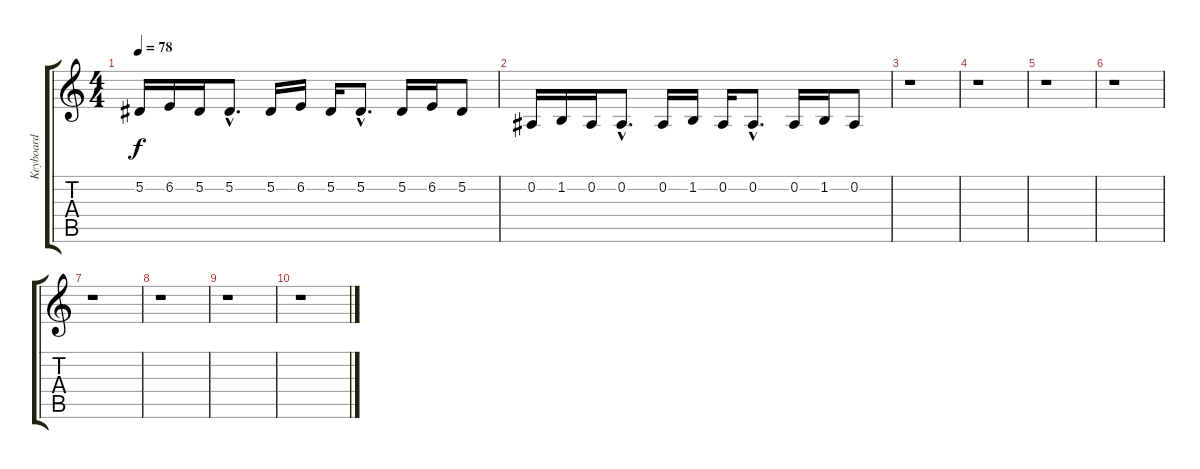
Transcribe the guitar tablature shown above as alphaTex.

\track ("Keyboard" "Keyboard") {instrument pad6metallic}
\staff {score tabs}
\tuning (Eb4 Bb3 Gb3 Db3 Ab2 Db2) {hide}
\ts (4 4)
\tempo 78
\clef g2
\ks c
5.2.16{dy f} 6.2.16 5.2.16 5.2{hac}.8{d} 5.2.16 6.2.16 5.2.16 5.2{hac}.8{d} 5.2.16 6.2.16 5.2.8 |
0.2.16 1.2.16 0.2.16 0.2{hac}.8{d} 0.2.16 1.2.16 0.2.16 0.2{hac}.8{d} 0.2.16 1.2.16 0.2.8 |
r.1 |
r.1 |
r.1 |
r.1 |
r.1 |
r.1 |
r.1 |
r.1
